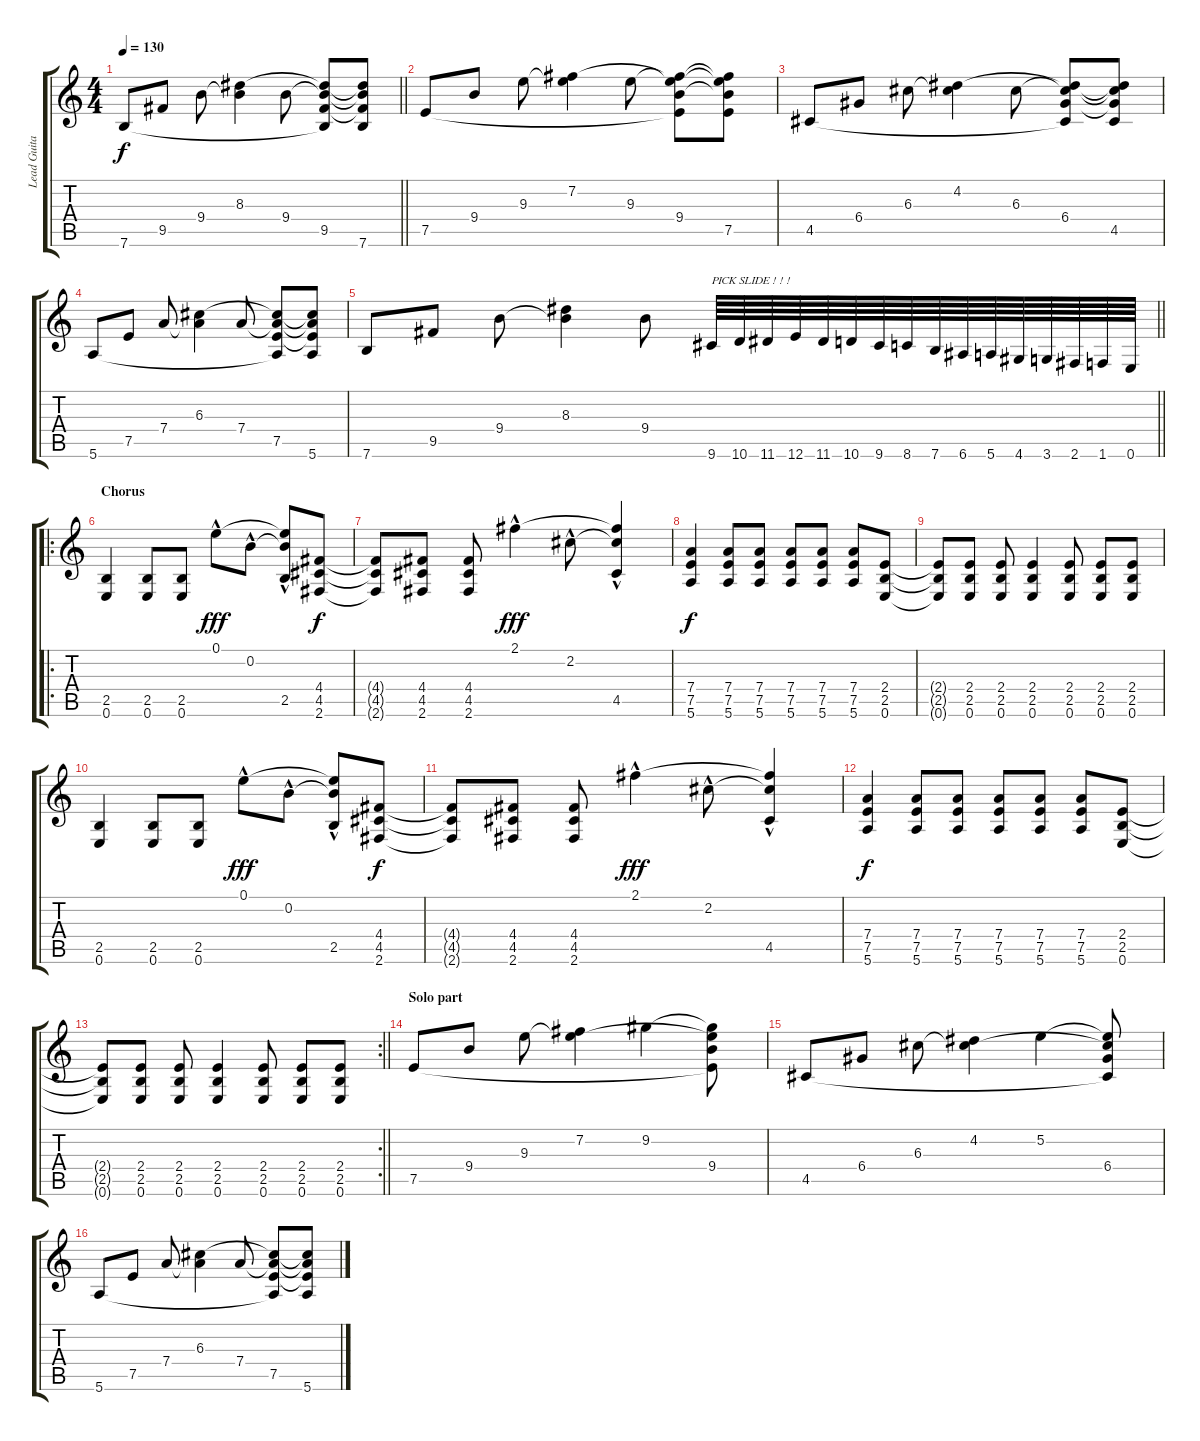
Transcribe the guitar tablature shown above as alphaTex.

\track ("Lead Guitar" "Lead Guita") {instrument acousticguitarsteel}
\staff {score tabs}
\tuning (E4 B3 G3 D3 A2 E2) {hide}
\ts (4 4)
\tempo 130
\clef g2
\barLineRight lightlight
\ks c
7.6.8{dy f} 9.5.8 9.4.8 (8.3 9.4{t}).4 9.4.8 (8.3{t} 9.4{t} 9.5 7.6{t}).8 (8.3{t} 9.4{t} 9.5{t} 7.6).8 |
7.5.8 9.4.8 9.3.8 (7.2 9.3{t}).4 9.3.8 (7.2{t} 9.3{t} 9.4 7.5{t}).8 (7.2{t} 9.3{t} 9.4{t} 7.5).8 |
4.5.8 6.4.8 6.3.8 (4.2 6.3{t}).4 6.3.8 (4.2{t} 6.3{t} 6.4 4.5{t}).8 (4.2{t} 6.3{t} 6.4{t} 4.5).8 |
5.6.8 7.5.8 7.4.8 (6.3 7.4{t}).4 7.4.8 (6.3{t} 7.4{t} 7.5 5.6{t}).8 (6.3{t} 7.4{t} 7.5{t} 5.6).8 |
\barLineRight lightlight
7.6.8 9.5.8 9.4.8 (8.3 9.4{t}).4 9.4.8 9.6.64{txt "PICK SLIDE ! ! !" instrument distortionguitar} 10.6.64 11.6.64 12.6.64 11.6.64 10.6.64 9.6.64 8.6.64 7.6.64 6.6.64 5.6.64 4.6.64 3.6.64 2.6.64 1.6.64 0.6.64 |
\ro
\section ("" "Chorus")
(2.5 0.6).4 (2.5 0.6).8 (2.5 0.6).8 0.1{hac}.8{dy fff} 0.2{hac}.8 (0.1{t} 0.2{t} 2.5{hac}).8 (4.4 4.5 2.6).8{dy f} |
(4.4{t} 4.5{t} 2.6{t}).8 (4.4 4.5 2.6).8 (4.4 4.5 2.6).8 2.1{hac}.4{dy fff} 2.2{hac}.8 (2.1{t} 2.2{t} 4.5{hac}).4 |
(7.4 7.5 5.6).4{dy f} (7.4 7.5 5.6).8 (7.4 7.5 5.6).8 (7.4 7.5 5.6).8 (7.4 7.5 5.6).8 (7.4 7.5 5.6).8 (2.4 2.5 0.6).8 |
(2.4{t} 2.5{t} 0.6{t}).8 (2.4 2.5 0.6).8 (2.4 2.5 0.6).8 (2.4 2.5 0.6).4 (2.4 2.5 0.6).8 (2.4 2.5 0.6).8 (2.4 2.5 0.6).8 |
(2.5 0.6).4 (2.5 0.6).8 (2.5 0.6).8 0.1{hac}.8{dy fff} 0.2{hac}.8 (0.1{t} 0.2{t} 2.5{hac}).8 (4.4 4.5 2.6).8{dy f} |
(4.4{t} 4.5{t} 2.6{t}).8 (4.4 4.5 2.6).8 (4.4 4.5 2.6).8 2.1{hac}.4{dy fff} 2.2{hac}.8 (2.1{t} 2.2{t} 4.5{hac}).4 |
(7.4 7.5 5.6).4{dy f} (7.4 7.5 5.6).8 (7.4 7.5 5.6).8 (7.4 7.5 5.6).8 (7.4 7.5 5.6).8 (7.4 7.5 5.6).8 (2.4 2.5 0.6).8 |
\rc 2
\barLineRight lightlight
(2.4{t} 2.5{t} 0.6{t}).8 (2.4 2.5 0.6).8 (2.4 2.5 0.6).8 (2.4 2.5 0.6).4 (2.4 2.5 0.6).8 (2.4 2.5 0.6).8 (2.4 2.5 0.6).8 |
\section ("" "Solo part")
7.5.8 9.4.8 9.3.8 (7.2 9.3{t}).4 9.2.4 (9.2{t} 9.3{t} 9.4 7.5{t}).8 |
4.5.8 6.4.8 6.3.8 (4.2 6.3{t}).4 5.2.4 (5.2{t} 6.3{t} 6.4 4.5{t}).8 |
5.6.8 7.5.8 7.4.8 (6.3 7.4{t}).4 7.4.8 (6.3{t} 7.4{t} 7.5 5.6{t}).8 (6.3{t} 7.4{t} 7.5{t} 5.6).8
